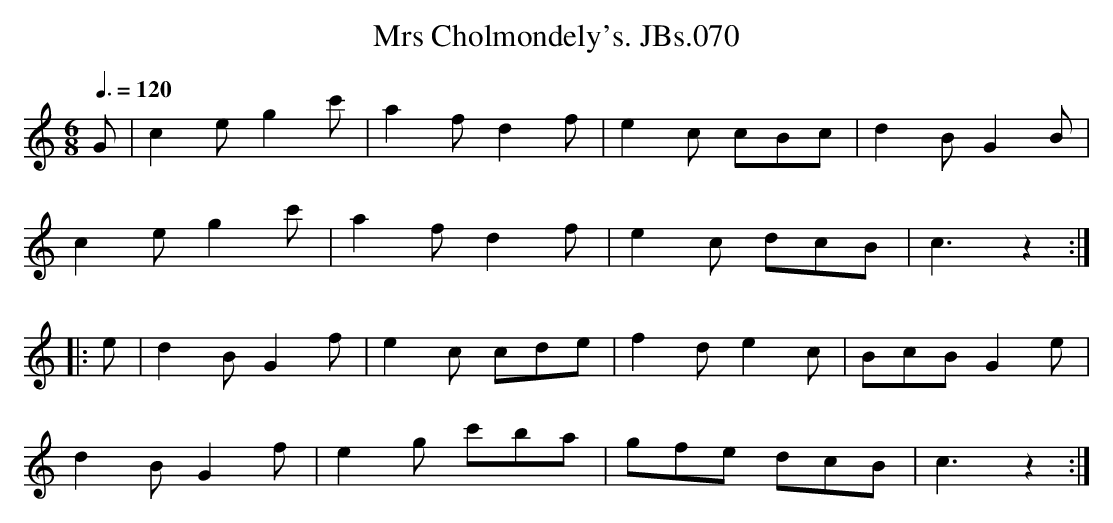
X:1
T:Mrs Cholmondely's. JBs.070
M:6/8
L:1/8
Q:3/8=120
K:C
G|c2eg2c'|a2fd2f|e2c cBc|d2BG2B|
c2eg2c'|a2fd2f|e2c dcB|c3z2:|
|:e|d2BG2f|e2c cde|f2de2c|BcBG2e|
d2BG2f|e2g c'ba|gfe dcB|c3z2:|
